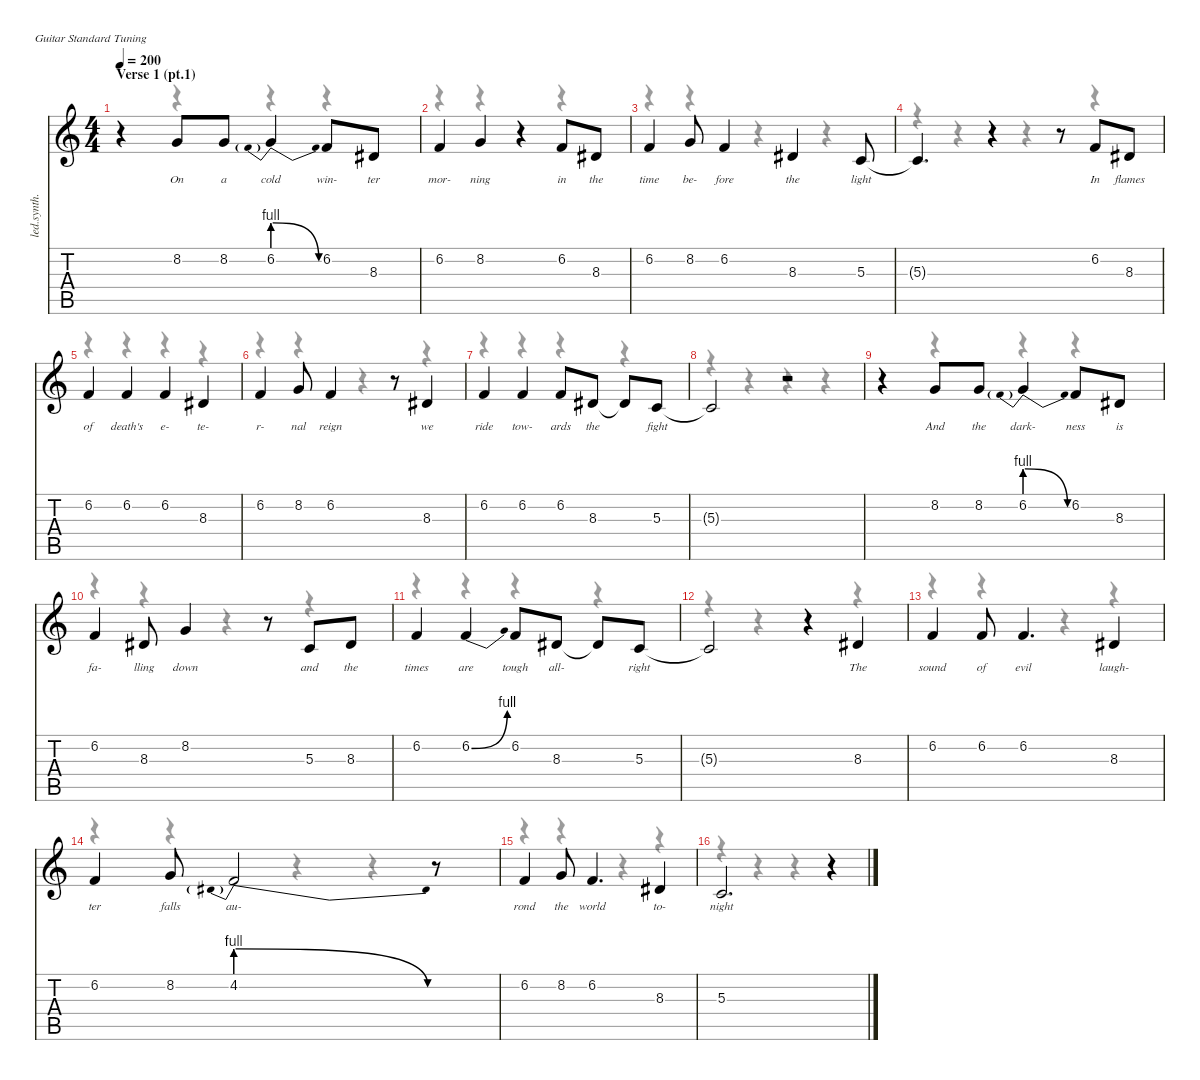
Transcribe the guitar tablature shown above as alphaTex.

\defaultSystemsLayout 4
\hideDynamics
\bracketExtendMode nobrackets
\otherSystemsTrackNameOrientation horizontal
\track ("ZP Theart (Vocals)" "led.synth.") {instrument lead2sawtooth}
\staff {score tabs}
\tuning (E4 B3 G3 D3 A2 E2)
\voice
\ts (4 4)
\section ("" "Verse 1 (pt.1)")
\tempo 200
\clef g2
\ks c
r.4{dy f beam Up} 8.2.8{lyrics (0 "On") lyrics (1 "") lyrics (2 "") lyrics (3 "") lyrics (4 "") beam Up} 8.2.8{lyrics (0 "a") lyrics (1 "") lyrics (2 "") lyrics (3 "") lyrics (4 "") beam Up} 6.2{be (prebendrelease 0 4 39.999998399999996 0)}.4{lyrics (0 "cold") lyrics (1 "") lyrics (2 "") lyrics (3 "") lyrics (4 "") beam Up} 6.2.8{lyrics (0 "win-") lyrics (1 "") lyrics (2 "") lyrics (3 "") lyrics (4 "") beam Up} 8.3{acc #}.8{lyrics (0 "ter") lyrics (1 "") lyrics (2 "") lyrics (3 "") lyrics (4 "") beam Up} |
6.2.4{lyrics (0 "mor-") lyrics (1 "") lyrics (2 "") lyrics (3 "") lyrics (4 "") beam Up} 8.2.4{lyrics (0 "ning") lyrics (1 "") lyrics (2 "") lyrics (3 "") lyrics (4 "") beam Up} r.4{beam Up} 6.2.8{lyrics (0 "in") lyrics (1 "") lyrics (2 "") lyrics (3 "") lyrics (4 "") beam Up} 8.3{acc #}.8{lyrics (0 "the") lyrics (1 "") lyrics (2 "") lyrics (3 "") lyrics (4 "") beam Up} |
6.2.4{lyrics (0 "time") lyrics (1 "") lyrics (2 "") lyrics (3 "") lyrics (4 "") beam Up} 8.2.8{lyrics (0 "be-") lyrics (1 "") lyrics (2 "") lyrics (3 "") lyrics (4 "") beam Up} 6.2.4{lyrics (0 "fore") lyrics (1 "") lyrics (2 "") lyrics (3 "") lyrics (4 "") beam Up} 8.3{acc #}.4{lyrics (0 "the") lyrics (1 "") lyrics (2 "") lyrics (3 "") lyrics (4 "") beam Up} 5.3.8{lyrics (0 "light") lyrics (1 "") lyrics (2 "") lyrics (3 "") lyrics (4 "") beam Up} |
5.3{t}.4{d beam Up} r.4{beam Up} r.8{beam Up} 6.2.8{lyrics (0 "In") lyrics (1 "") lyrics (2 "") lyrics (3 "") lyrics (4 "") beam Up} 8.3{acc #}.8{lyrics (0 "flames") lyrics (1 "") lyrics (2 "") lyrics (3 "") lyrics (4 "") beam Up} |
6.2.4{lyrics (0 "of") lyrics (1 "") lyrics (2 "") lyrics (3 "") lyrics (4 "") beam Up} 6.2.4{lyrics (0 "death's") lyrics (1 "") lyrics (2 "") lyrics (3 "") lyrics (4 "") beam Up} 6.2.4{lyrics (0 "e-") lyrics (1 "") lyrics (2 "") lyrics (3 "") lyrics (4 "") beam Up} 8.3{acc #}.4{lyrics (0 "te-") lyrics (1 "") lyrics (2 "") lyrics (3 "") lyrics (4 "") beam Up} |
6.2.4{lyrics (0 "r-") lyrics (1 "") lyrics (2 "") lyrics (3 "") lyrics (4 "") beam Up} 8.2.8{lyrics (0 "nal") lyrics (1 "") lyrics (2 "") lyrics (3 "") lyrics (4 "") beam Up} 6.2.4{lyrics (0 "reign") lyrics (1 "") lyrics (2 "") lyrics (3 "") lyrics (4 "") beam Up} r.8{beam Up} 8.3{acc #}.4{lyrics (0 "we") lyrics (1 "") lyrics (2 "") lyrics (3 "") lyrics (4 "") beam Up} |
6.2.4{lyrics (0 "ride") lyrics (1 "") lyrics (2 "") lyrics (3 "") lyrics (4 "") beam Up} 6.2.4{lyrics (0 "tow-") lyrics (1 "") lyrics (2 "") lyrics (3 "") lyrics (4 "") beam Up} 6.2.8{lyrics (0 "ards") lyrics (1 "") lyrics (2 "") lyrics (3 "") lyrics (4 "") beam Up} 8.3{acc #}.8{lyrics (0 "the") lyrics (1 "") lyrics (2 "") lyrics (3 "") lyrics (4 "") beam Up} 8.3{t acc #}.8{beam Up} 5.3.8{lyrics (0 "fight") lyrics (1 "") lyrics (2 "") lyrics (3 "") lyrics (4 "") beam Up} |
5.3{t}.2{beam Up} r.2{beam Up} |
r.4{beam Up} 8.2.8{lyrics (0 "And") lyrics (1 "") lyrics (2 "") lyrics (3 "") lyrics (4 "") beam Up} 8.2.8{lyrics (0 "the") lyrics (1 "") lyrics (2 "") lyrics (3 "") lyrics (4 "") beam Up} 6.2{be (prebendrelease 0 4 39.999998399999996 0)}.4{lyrics (0 "dark-") lyrics (1 "") lyrics (2 "") lyrics (3 "") lyrics (4 "") beam Up} 6.2.8{lyrics (0 "ness") lyrics (1 "") lyrics (2 "") lyrics (3 "") lyrics (4 "") beam Up} 8.3{acc #}.8{lyrics (0 "is") lyrics (1 "") lyrics (2 "") lyrics (3 "") lyrics (4 "") beam Up} |
6.2.4{lyrics (0 "fa-") lyrics (1 "") lyrics (2 "") lyrics (3 "") lyrics (4 "") beam Up} 8.3{acc #}.8{lyrics (0 "lling") lyrics (1 "") lyrics (2 "") lyrics (3 "") lyrics (4 "") beam Up} 8.2.4{lyrics (0 "down") lyrics (1 "") lyrics (2 "") lyrics (3 "") lyrics (4 "") beam Up} r.8{beam Up} 5.3.8{lyrics (0 "and") lyrics (1 "") lyrics (2 "") lyrics (3 "") lyrics (4 "") beam Up} 8.3{acc #}.8{lyrics (0 "the") lyrics (1 "") lyrics (2 "") lyrics (3 "") lyrics (4 "") beam Up} |
6.2.4{lyrics (0 "times") lyrics (1 "") lyrics (2 "") lyrics (3 "") lyrics (4 "") beam Up} 6.2{be (bend 0 0 15 4)}.4{lyrics (0 "are") lyrics (1 "") lyrics (2 "") lyrics (3 "") lyrics (4 "") beam Up} 6.2.8{lyrics (0 "tough") lyrics (1 "") lyrics (2 "") lyrics (3 "") lyrics (4 "") beam Up} 8.3{acc #}.8{lyrics (0 "all-") lyrics (1 "") lyrics (2 "") lyrics (3 "") lyrics (4 "") beam Up} 8.3{t acc #}.8{beam Up} 5.3.8{lyrics (0 "right") lyrics (1 "") lyrics (2 "") lyrics (3 "") lyrics (4 "") beam Up} |
5.3{t}.2{beam Up} r.4{beam Up} 8.3{acc #}.4{lyrics (0 "The") lyrics (1 "") lyrics (2 "") lyrics (3 "") lyrics (4 "") beam Up} |
6.2.4{lyrics (0 "sound") lyrics (1 "") lyrics (2 "") lyrics (3 "") lyrics (4 "") beam Up} 6.2.8{lyrics (0 "of") lyrics (1 "") lyrics (2 "") lyrics (3 "") lyrics (4 "") beam Up} 6.2.4{d lyrics (0 "evil") lyrics (1 "") lyrics (2 "") lyrics (3 "") lyrics (4 "") beam Up} 8.3{acc #}.4{lyrics (0 "laugh-") lyrics (1 "") lyrics (2 "") lyrics (3 "") lyrics (4 "") beam Up} |
6.2.4{lyrics (0 "ter") lyrics (1 "") lyrics (2 "") lyrics (3 "") lyrics (4 "") beam Up} 8.2.8{lyrics (0 "falls") lyrics (1 "") lyrics (2 "") lyrics (3 "") lyrics (4 "") beam Up} 4.2{be (prebendrelease 0 4 39.999998399999996 0)}.2{lyrics (0 "au-") lyrics (1 "") lyrics (2 "") lyrics (3 "") lyrics (4 "") beam Up} r.8{beam Up} |
6.2.4{lyrics (0 "rond") lyrics (1 "") lyrics (2 "") lyrics (3 "") lyrics (4 "") beam Up} 8.2.8{lyrics (0 "the") lyrics (1 "") lyrics (2 "") lyrics (3 "") lyrics (4 "") beam Up} 6.2.4{d lyrics (0 "world") lyrics (1 "") lyrics (2 "") lyrics (3 "") lyrics (4 "") beam Up} 8.3{acc #}.4{lyrics (0 "to-") lyrics (1 "") lyrics (2 "") lyrics (3 "") lyrics (4 "") beam Up} |
5.3.2{d lyrics (0 "night") lyrics (1 "") lyrics (2 "") lyrics (3 "") lyrics (4 "") beam Up} r.4{beam Up}
\voice
\clef g2
\ottava regular
\simile none
\ks c
r.4{dy mf beam Down} r.4{beam Down} r.4{beam Down} r.4{beam Down} |
r.4{beam Down} r.4{beam Down} r.4{beam Down} r.4{beam Down} |
r.4{beam Down} r.4{beam Down} r.4{beam Down} r.4{beam Down} |
r.4{beam Down} r.4{beam Down} r.4{beam Down} r.4{beam Down} |
r.4{beam Down} r.4{beam Down} r.4{beam Down} r.4{beam Down} |
r.4{beam Down} r.4{beam Down} r.4{beam Down} r.4{beam Down} |
r.4{beam Down} r.4{beam Down} r.4{beam Down} r.4{beam Down} |
r.4{beam Down} r.4{beam Down} r.4{beam Down} r.4{beam Down} |
r.4{beam Down} r.4{beam Down} r.4{beam Down} r.4{beam Down} |
r.4{beam Down} r.4{beam Down} r.4{beam Down} r.4{beam Down} |
r.4{beam Down} r.4{beam Down} r.4{beam Down} r.4{beam Down} |
r.4{beam Down} r.4{beam Down} r.4{beam Down} r.4{beam Down} |
r.4{beam Down} r.4{beam Down} r.4{beam Down} r.4{beam Down} |
r.4{beam Down} r.4{beam Down} r.4{beam Down} r.4{beam Down} |
r.4{beam Down} r.4{beam Down} r.4{beam Down} r.4{beam Down} |
r.4{beam Down} r.4{beam Down} r.4{beam Down} r.4{beam Down}
